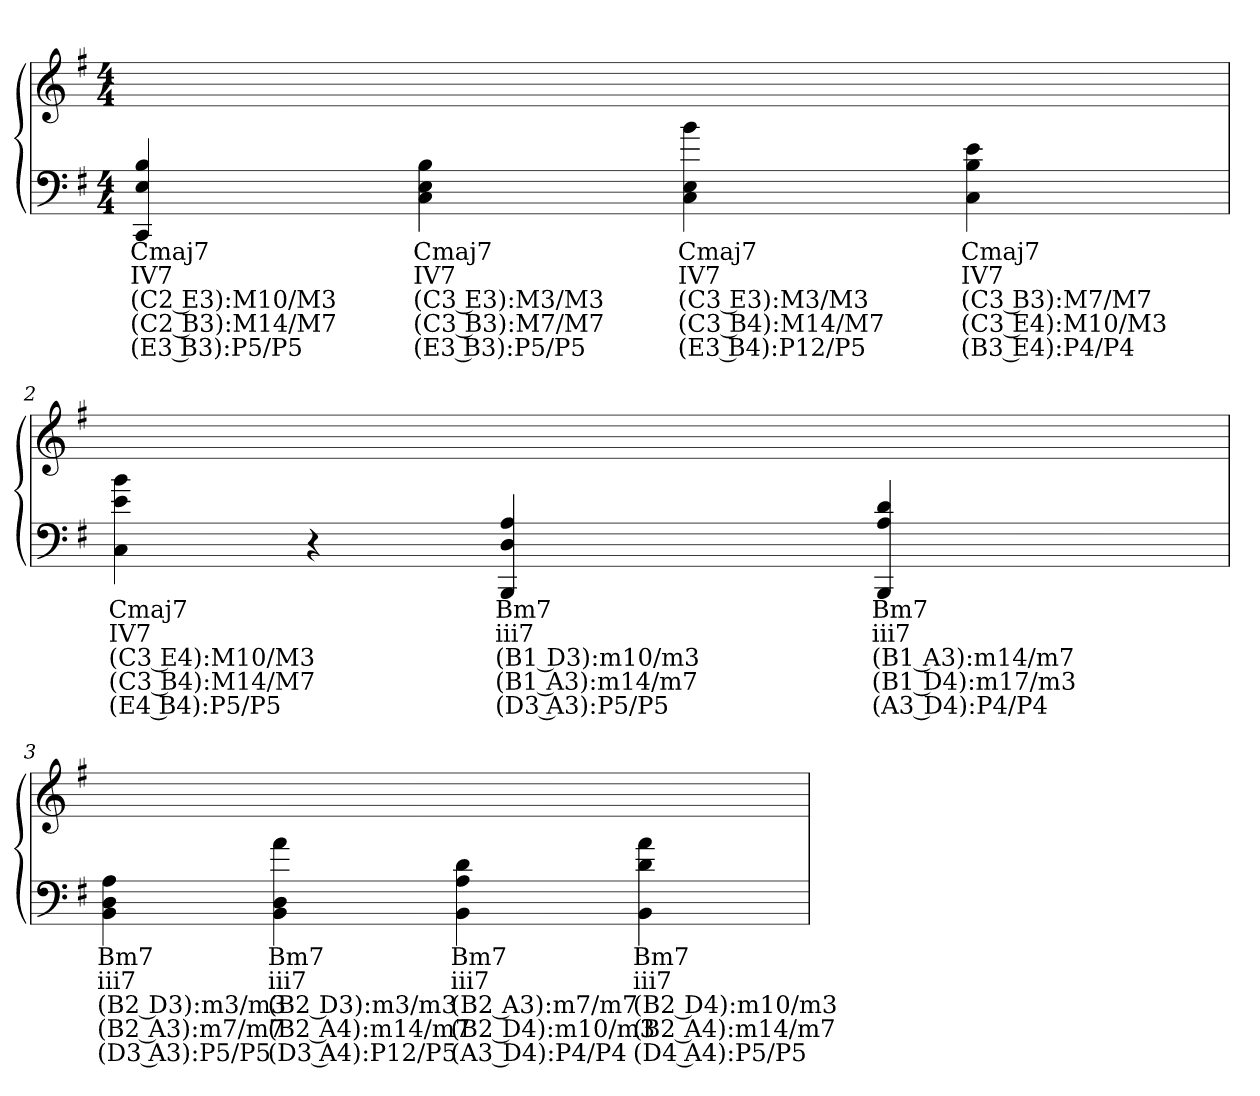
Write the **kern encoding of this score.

**kern	**text	**text	**text	**text	**text	**kern
*part2	*part2	*part2	*part2	*part2	*part2	*part1
*staff2	*staff2	*staff2	*staff2	*staff2	*staff2	*staff1
*clefF4	*	*	*	*	*	*clefG2
*k[f#]	*	*	*	*	*	*k[f#]
*G:	*	*	*	*	*	*G:
*M4/4	*	*	*	*	*	*M4/4
*MM60	*	*	*	*	*	*MM60
=1	=1	=1	=1	=1	=1	=1
4CC 4E 4B	Cmaj7	IV7	(C2 E3):M10/M3	(C2 B3):M14/M7	(E3 B3):P5/P5	1ryy
4C 4E 4B	Cmaj7	IV7	(C3 E3):M3/M3	(C3 B3):M7/M7	(E3 B3):P5/P5	.
4C 4E 4b	Cmaj7	IV7	(C3 E3):M3/M3	(C3 B4):M14/M7	(E3 B4):P12/P5	.
4C 4B 4e	Cmaj7	IV7	(C3 B3):M7/M7	(C3 E4):M10/M3	(B3 E4):P4/P4	.
=2	=2	=2	=2	=2	=2	=2
4C 4e 4b	Cmaj7	IV7	(C3 E4):M10/M3	(C3 B4):M14/M7	(E4 B4):P5/P5	1ryy
4r	.	.	.	.	.	.
4BBB 4D 4A	Bm7	iii7	(B1 D3):m10/m3	(B1 A3):m14/m7	(D3 A3):P5/P5	.
4BBB 4A 4d	Bm7	iii7	(B1 A3):m14/m7	(B1 D4):m17/m3	(A3 D4):P4/P4	.
=3	=3	=3	=3	=3	=3	=3
4BB 4D 4A	Bm7	iii7	(B2 D3):m3/m3	(B2 A3):m7/m7	(D3 A3):P5/P5	1ryy
4BB 4D 4a	Bm7	iii7	(B2 D3):m3/m3	(B2 A4):m14/m7	(D3 A4):P12/P5	.
4BB 4A 4d	Bm7	iii7	(B2 A3):m7/m7	(B2 D4):m10/m3	(A3 D4):P4/P4	.
4BB 4d 4a	Bm7	iii7	(B2 D4):m10/m3	(B2 A4):m14/m7	(D4 A4):P5/P5	.
=	=	=	=	=	=	=
*-	*-	*-	*-	*-	*-	*-
